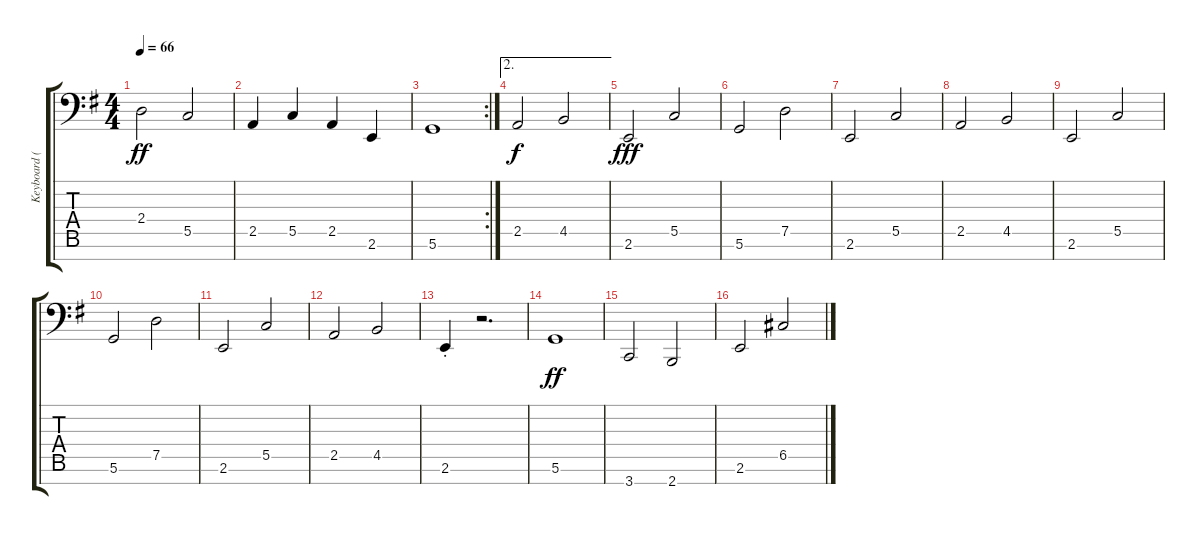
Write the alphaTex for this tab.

\track ("Keyboard (Synth Bass)" "Keyboard (") {instrument synthstrings2}
\staff {score tabs}
\tuning (D4 A3 F3 C3 G2 D2 A1) {hide}
\ts (4 4)
\tempo 66
\clef f4
\ks g
2.4.2{dy ff} 5.5.2 |
2.5.4 5.5.4 2.5.4 2.6.4 |
\rc 2
5.6.1 |
\ae 2
2.5.2{dy f} 4.5.2 |
2.6.2{dy fff} 5.5.2 |
5.6.2 7.5.2 |
2.6.2 5.5.2 |
2.5.2 4.5.2 |
2.6.2 5.5.2 |
5.6.2 7.5.2 |
2.6.2 5.5.2 |
2.5.2 4.5.2 |
2.6{st}.4 r.2{d} |
5.6.1{dy ff} |
3.7.2 2.7.2 |
2.6.2 6.5.2
